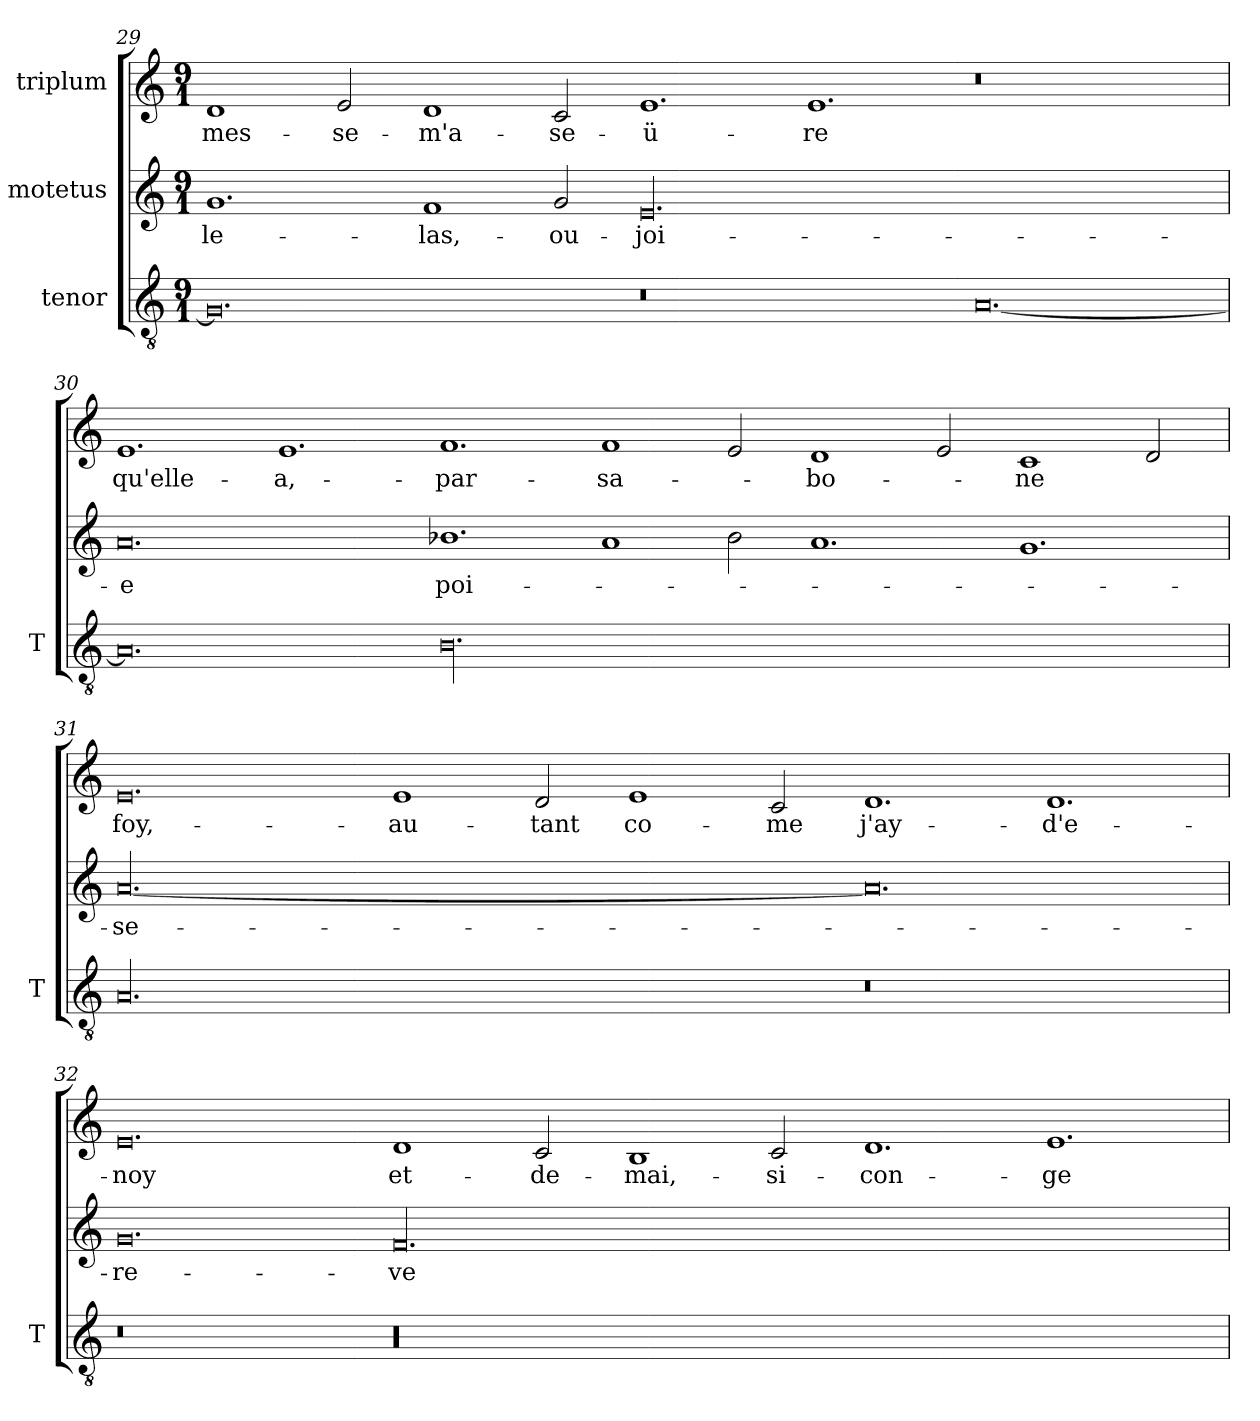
**kern	**kern	**text	**kern	**text
*part3	*part2	*part2	*part1	*part1
*staff3	*staff2	*staff2	*staff1	*staff1
*I"tenor	*I"motetus	*	*I"triplum	*
*I'T	*	*	*	*
*clefGv2	*clefG2	*	*clefG2	*
*k[]	*k[]	*	*k[]	*
*C:	*C:	*	*C:	*
*M9/1	*M9/1	*	*M9/1	*
=29	=29	=29	=29	=29
0.G/]	1.g/	le-	1d/	mes-
.	.	.	2e/	se-
.	1f/	las,-	1d/	m'a-
.	2g/	ou-	2c/	-se-
0.r	00.e/	joi-	1.e/	-ü-
.	.	.	1.e/	-re
[0.A/	.	.	0.r	.
=30	=30	=30	=30	=30
0.A/]	0.a/	-e	1.e/	qu'elle-
.	.	.	1.e/	a,-
00.B\	1.b-X\	poi-	1.f/	par-
.	1a/	.	1f/	sa-
.	2b-\	.	2e/	.
.	1.a/	.	1d/	bo-
.	.	.	2e/	.
.	1.g/	.	1c/	-ne
.	.	.	2d/	.
=31	=31	=31	=31	=31
00.A/	[00.a/	se-	0.e/	foy,-
.	.	.	1e/	au-
.	.	.	2d/	-tant
.	.	.	1e/	co-
.	.	.	2c/	-me
0.r	0.a/]	.	1.d/	j'ay-
.	.	.	1.d/	d'e-
=32	=32	=32	=32	=32
0.r	0.g/	re-	0.e/	-noy
00.r	00.f/	-ve-	1d/	et-
.	.	.	2c/	de-
.	.	.	1B/	mai,-
.	.	.	2c/	si-
.	.	.	1.d/	con-
.	.	.	1.e/	ge-
=	=	=	=	=
*-	*-	*-	*-	*-
